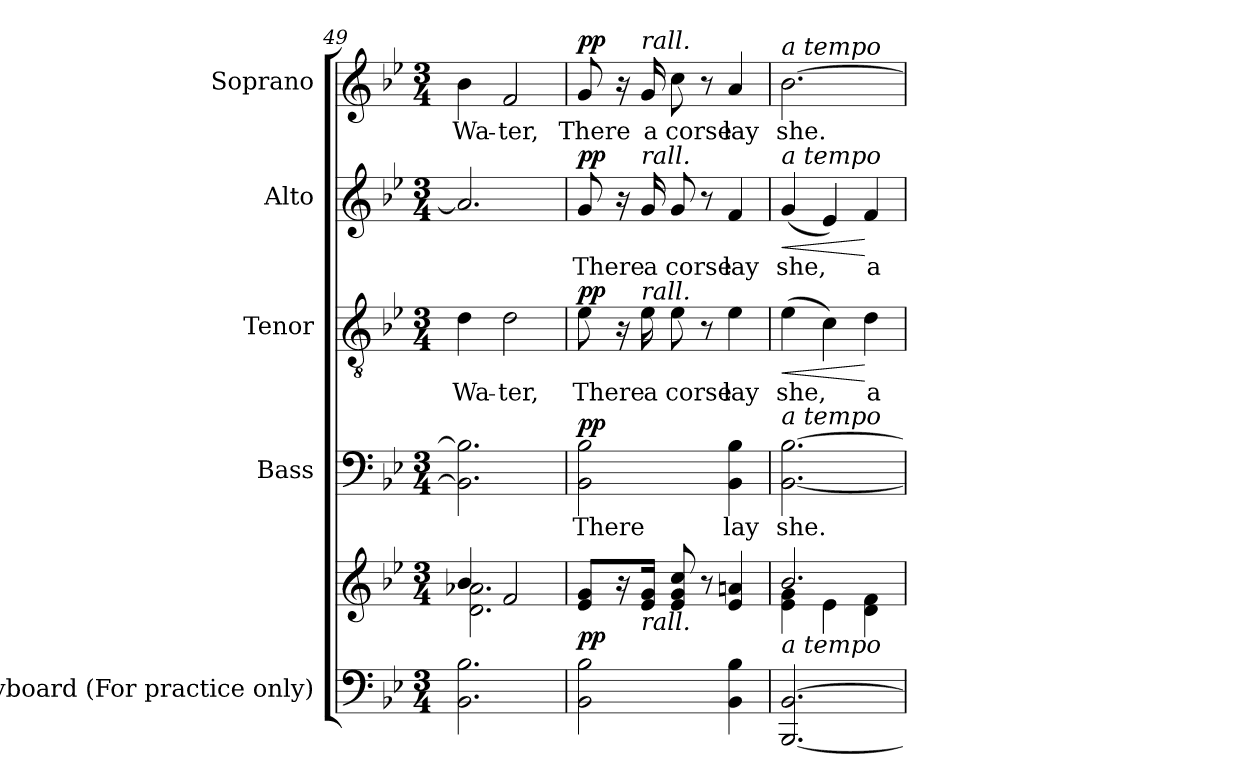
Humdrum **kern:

**kern	**kern	**dynam	**kern	**text	**dynam	**kern	**text	**dynam	**kern	**text	**dynam	**kern	**text	**dynam
*part5	*part5	*part5	*part4	*part4	*part4	*part3	*part3	*part3	*part2	*part2	*part2	*part1	*part1	*part1
*staff6	*staff5	*staff5/6	*staff4	*staff4	*staff4	*staff3	*staff3	*staff3	*staff2	*staff2	*staff2	*staff1	*staff1	*staff1
*I"Keyboard (For practice only)	*	*	*I"Bass	*	*	*I"Tenor	*	*	*I"Alto	*	*	*I"Soprano	*	*
*I'Kbd.	*	*	*I'B.	*	*	*I'T.	*	*	*I'A.	*	*	*I'S.	*	*
*clefF4	*clefG2	*	*clefF4	*	*	*clefGv2	*	*	*clefG2	*	*	*clefG2	*	*
*	*	*	*	*	*	*ITrd7c12	*	*	*	*	*	*	*	*
*k[b-e-]	*k[b-e-]	*	*k[b-e-]	*	*	*k[b-e-]	*	*	*k[b-e-]	*	*	*k[b-e-]	*	*
*B-:	*B-:	*	*B-:	*	*	*B-:	*	*	*B-:	*	*	*B-:	*	*
*M3/4	*M3/4	*	*M3/4	*	*	*M3/4	*	*	*M3/4	*	*	*M3/4	*	*
=49	=49	=49	=49	=49	=49	=49	=49	=49	=49	=49	=49	=49	=49	=49
*	*^	*	*	*	*	*	*	*	*	*	*	*	*	*
!	!	!	!	!	!	!	!	!LO:LY:b:color=#000000	!	!	!	!	!	!	!
!	!	!	!	!	!	!	!	!	!	!	!	!	!	!LO:LY:b:color=#000000	!
2.BB-i\ 2.B-i	4b-i/	2.di\ 2.a-Xi	.	2.BB-i\] 2.B-i]	.	.	4Di\	Wa-	.	2.a-i/]	.	.	4b-i\	Wa-	.
!	!	!	!	!	!	!	!	!LO:LY:b:color=#000000	!	!	!	!	!	!	!
!	!	!	!	!	!	!	!	!	!	!	!	!	!	!LO:LY:b:color=#000000	!
.	2fi/	.	.	.	.	.	2Di\	-ter,	.	.	.	.	2fi/	-ter,	.
*	*v	*v	*	*	*	*	*	*	*	*	*	*	*	*	*
=50	=50	=50	=50	=50	=50	=50	=50	=50	=50	=50	=50	=50	=50	=50
!	!	!	!	!LO:LY:b:color=#000000	!	!	!	!	!	!	!	!	!	!
!	!	!	!	!	!	!	!LO:LY:b:color=#000000	!	!	!	!	!	!	!
*	*	*	*	*	*	*^	*	*	*	*	*	*	*	*
!	!	!	!	!	!	!	!	!	!	!	!LO:LY:b:color=#000000	!	!	!	!
!	!	!	!	!	!	!	!	!	!	!	!	!	!	!LO:LY:b:color=#000000	!
2BB-i\ 2B-i	8e-i/ 8giL	pp	2BB-i\ 2B-i	There	pp	8E-i\	4ryy	There	pp	8gi/	There	pp	8gi/	There	pp
.	16r	.	.	.	.	16r	.	.	.	16r	.	.	16r	.	.
!	!	!	!	!	!	!	!	!LO:LY:b:color=#000000	!	!	!	!	!	!	!
!	!	!	!	!	!	!	!	!	!	!	!LO:LY:b:color=#000000	!	!	!	!
!	!	!	!	!	!	!	!	!	!	!	!	!	!LO:TX:a:i:t=rall.	!	!
!	!	!	!	!	!	!	!	!	!	!LO:TX:a:i:t=rall.	!	!	!	!	!
!	!	!	!	!	!	!LO:TX:a:i:t=rall.	!	!	!	!	!	!	!	!	!
!	!LO:TX:b:i:t=rall.	!	!	!	!	!	!	!	!	!	!	!	!	!	!
!	!	!	!	!	!	!	!	!	!	!	!	!	!	!LO:LY:b:color=#000000	!
.	16e-i/ 16giJk	.	.	.	.	16E-i\	.	a	.	16gi/	a	.	16gi/	a	.
!	!	!	!	!	!	!	!	!LO:LY:b:color=#000000	!	!	!	!	!	!	!
!	!	!	!	!	!	!	!	!	!	!	!LO:LY:b:color=#000000	!	!	!	!
!	!	!	!	!	!	!	!	!	!	!	!	!	!	!LO:LY:b:color=#000000	!
.	8e-i/ 8gi 8cci	.	.	.	.	8E-i\	8ryy	corse	.	8gi/	corse	.	8cci\	corse	.
.	8r	.	.	.	.	8ryy	8r	.	.	8r	.	.	8r	.	.
!	!	!	!	!LO:LY:b:color=#000000	!	!	!	!	!	!	!	!	!	!	!
!	!	!	!	!	!	!	!	!LO:LY:b:color=#000000	!	!	!	!	!	!	!
!	!	!	!	!	!	!	!	!	!	!	!LO:LY:b:color=#000000	!	!	!	!
!	!	!	!	!	!	!	!	!	!	!	!	!	!	!LO:LY:b:color=#000000	!
4BB-i\ 4B-i	4e-i/ 4ani	.	4BB-i\ 4B-i	lay	.	4E-i\	4ryy	lay	.	4fi/	lay	.	4ai/	lay	.
*	*	*	*	*	*	*v	*v	*	*	*	*	*	*	*	*
=51	=51	=51	=51	=51	=51	=51	=51	=51	=51	=51	=51	=51	=51	=51
*	*^	*	*	*	*	*	*	*	*	*	*	*	*	*
*	*	*	*	*	*	*	*^	*	*	*	*	*	*	*	*
!	!	!	!	!	!LO:LY:b:color=#000000	!	!	!	!	!	!	!	!	!	!	!
*	*	*	*	*	*	*	*v	*v	*	*	*	*	*	*	*	*
*	*	*	*	*	*	*	*^	*	*	*	*	*	*	*	*
!	!	!	!	!	!	!	!	!	!LO:LY:b:color=#000000	!LO:HP:b	!	!	!	!	!	!
*	*	*	*	*	*	*	*v	*v	*	*	*	*	*	*	*	*
*	*	*	*	*	*	*	*^	*	*	*	*	*	*	*	*
!	!	!	!	!	!	!	!	!	!	!	!	!LO:LY:b:color=#000000	!LO:HP:b	!	!	!
*	*	*	*	*	*	*	*v	*v	*	*	*	*	*	*	*	*
*	*	*	*	*	*	*	*^	*	*	*	*	*	*	*	*
!	!	!	!	!	!	!	!	!	!	!	!	!	!	!LO:TX:a:i:t=a tempo	!	!
!	!	!	!	!	!	!	!	!	!	!	!LO:TX:a:i:t=a tempo	!	!	!	!	!
!	!	!	!	!	!	!	!LO:TX:a:i:t=a tempo	!	!	!	!	!	!	!	!	!
!	!	!	!	!LO:TX:a:i:t=a tempo	!	!	!	!	!	!	!	!	!	!	!	!
!	!LO:TX:b:i:t=a tempo	!	!	!	!	!	!	!	!	!	!	!	!	!	!	!
!	!	!	!	!	!	!	!	!	!	!	!	!	!	!	!LO:LY:b:color=#000000	!
*	*	*	*	*	*	*	*v	*v	*	*	*	*	*	*	*	*
[2.BBB-i/ [2.BB-i	2.b-i/	4e-i\ 4gi	.	[2.BB-i\ [2.B-i	she.	.	(4E-i\	she,	<	(4gi/	she,	<	[2.b-i\	she.	.
.	.	4e-i\	.	.	.	.	4Ci\)	.	.	4e-i/)	.	.	.	.	.
!	!	!	!	!	!	!	!	!LO:LY:b:color=#000000	!	!	!	!	!	!	!
!	!	!	!	!	!	!	!	!	!	!	!LO:LY:b:color=#000000	!	!	!	!
.	.	4di\ 4fi	.	.	.	.	4Di\	a	[	4fi/	a	[	.	.	.
*	*v	*v	*	*	*	*	*	*	*	*	*	*	*	*	*
=	=	=	=	=	=	=	=	=	=	=	=	=	=	=
*-	*-	*-	*-	*-	*-	*-	*-	*-	*-	*-	*-	*-	*-	*-
